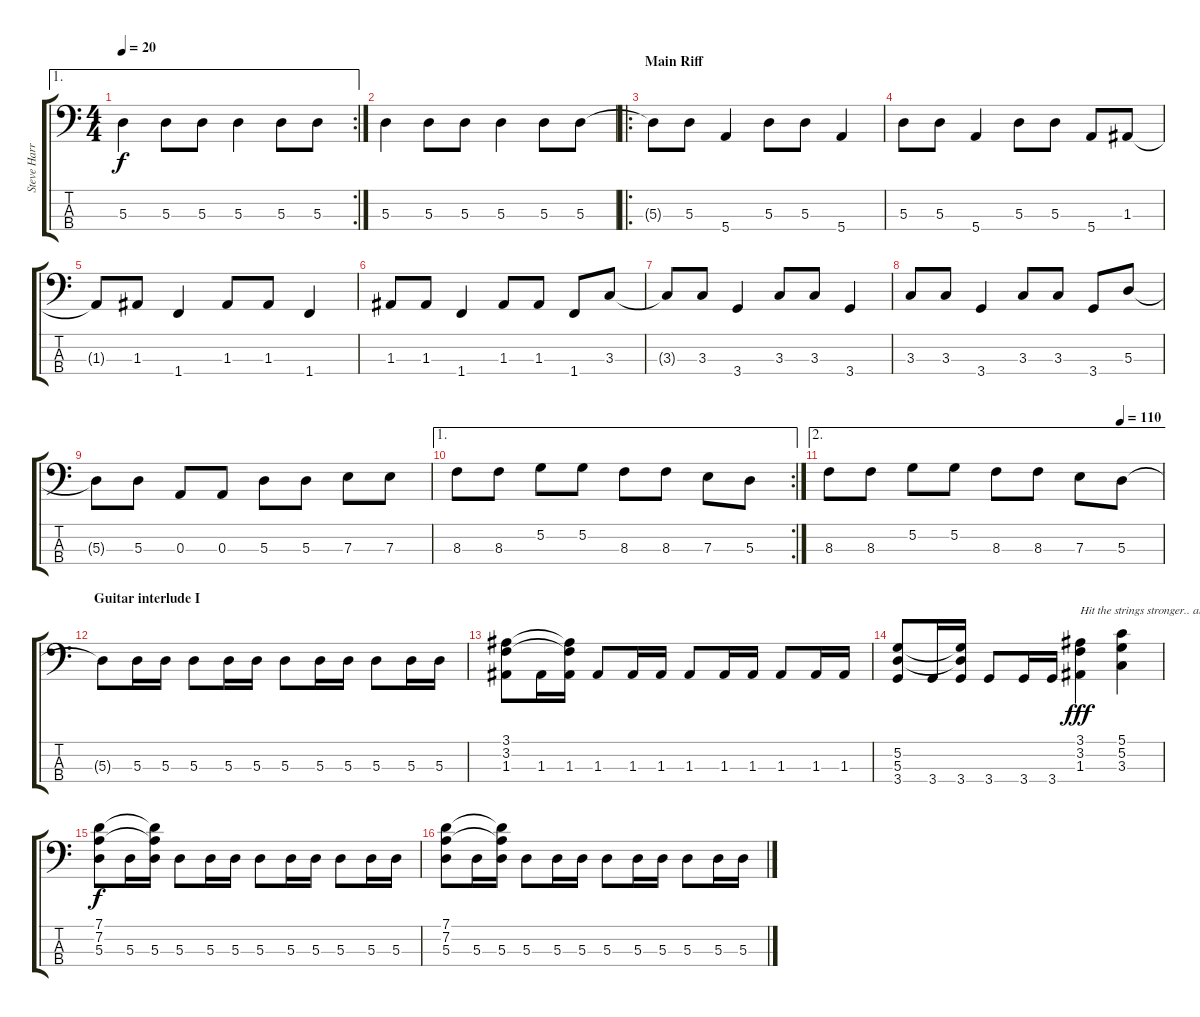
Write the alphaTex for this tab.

\track ("Steve Harris" "Steve Harr") {instrument electricbasspick}
\staff {score tabs}
\tuning (G2 D2 A1 E1) {hide}
\ae 1
\rc 2
\ts (4 4)
\tempo 20
\clef f4
\ks c
5.3.4{dy f} 5.3.8 5.3.8 5.3.4 5.3.8 5.3.8 |
5.3.4 5.3.8 5.3.8 5.3.4 5.3.8 5.3.8 |
\ro
\section ("" "Main Riff")
5.3{t}.8{volume 16 instrument electricbasspick} 5.3.8 5.4.4 5.3.8 5.3.8 5.4.4 |
5.3.8 5.3.8 5.4.4 5.3.8 5.3.8 5.4.8 1.3.8 |
1.3{t}.8 1.3.8 1.4.4 1.3.8 1.3.8 1.4.4 |
1.3.8 1.3.8 1.4.4 1.3.8 1.3.8 1.4.8 3.3.8 |
3.3{t}.8 3.3.8 3.4.4 3.3.8 3.3.8 3.4.4 |
3.3.8 3.3.8 3.4.4 3.3.8 3.3.8 3.4.8 5.3.8 |
5.3{t}.8 5.3.8 0.3.8 0.3.8 5.3.8 5.3.8 7.3.8 7.3.8 |
\ae 1
\rc 2
8.3.8 8.3.8 5.2.8 5.2.8 8.3.8 8.3.8 7.3.8 5.3.8 |
\ae 2
\tempo (110 0.875)
8.3.8 8.3.8 5.2.8 5.2.8 8.3.8 8.3.8 7.3.8 5.3.8 |
\section ("" "Guitar interlude I")
5.3{t}.8 5.3.16 5.3.16 5.3.8 5.3.16 5.3.16 5.3.8 5.3.16 5.3.16 5.3.8 5.3.16 5.3.16 |
(3.1 3.2 1.3).8 1.3.16 (3.1{t} 3.2{t} 1.3).16 1.3.8 1.3.16 1.3.16 1.3.8 1.3.16 1.3.16 1.3.8 1.3.16 1.3.16 |
(5.2 5.3 3.4).8 3.4.16 (5.2{t} 5.3{t} 3.4).16 3.4.8 3.4.16 3.4.16 (3.1 3.2 1.3).4{txt "Hit the strings stronger.. almost slapping...." dy fff} (5.1 5.2 3.3).4 |
(7.1 7.2 5.3).8{dy f} 5.3.16 (7.1{t} 7.2{t} 5.3).16 5.3.8 5.3.16 5.3.16 5.3.8 5.3.16 5.3.16 5.3.8 5.3.16 5.3.16 |
(7.1 7.2 5.3).8 5.3.16 (7.1{t} 7.2{t} 5.3).16 5.3.8 5.3.16 5.3.16 5.3.8 5.3.16 5.3.16 5.3.8 5.3.16 5.3.16
